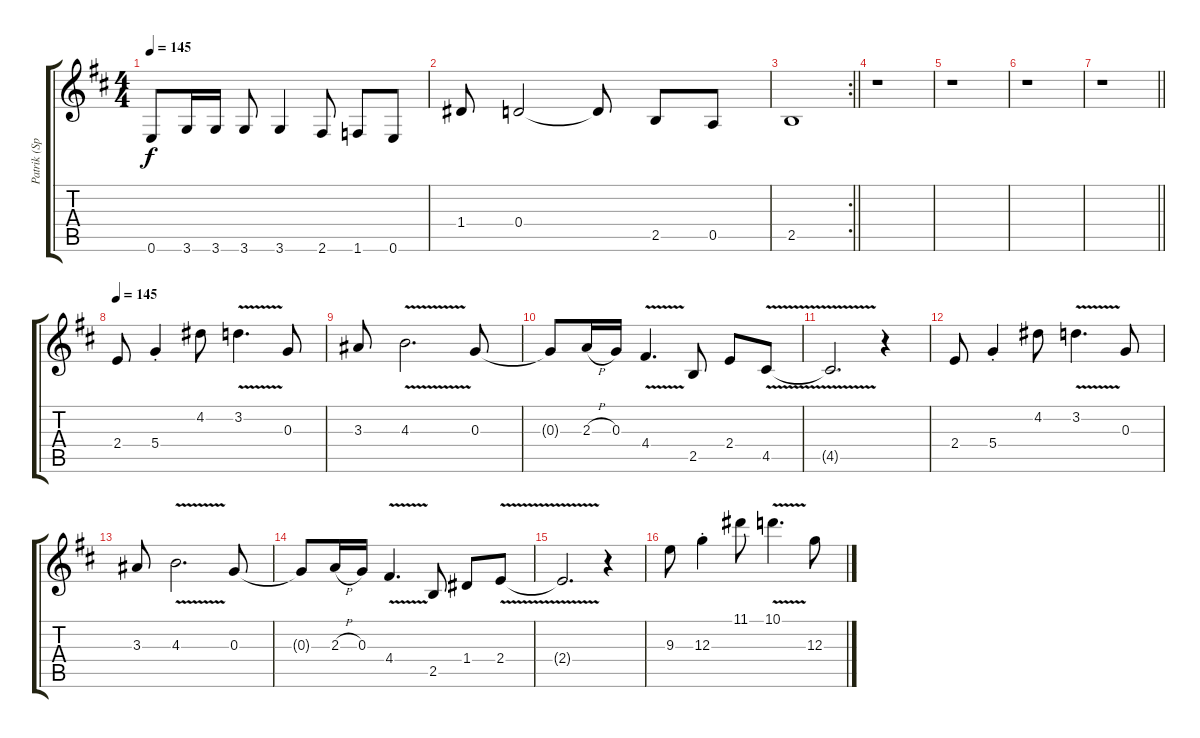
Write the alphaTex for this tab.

\track ("Patrik (Speaker: metal)" "Patrik (Sp") {instrument distortionguitar}
\staff {score tabs}
\tuning (E4 B3 G3 D3 A2 E2) {hide}
\ts (4 4)
\tempo 145
\clef g2
\ks d
0.6.8{dy f} 3.6.16 3.6.16 3.6.8 3.6.4 2.6.8 1.6.8 0.6.8 |
1.4.8 0.4.2 0.4{t}.8 2.5.8 0.5.8 |
\rc 2
\barLineRight lightlight
2.5.1 |
r.1 |
r.1 |
r.1 |
\barLineRight lightlight
r.1 |
\tempo 145
2.4.8 5.4{st}.4 4.2.8 3.2{v}.4{d} 0.3.8 |
3.3.8 4.3{v}.2{d} 0.3.8 |
0.3{t}.8 2.3{h}.16 0.3.16 4.4{v}.4{d} 2.5.8 2.4.8 4.5{v}.8 |
4.5{v t}.2{d} r.4 |
2.4.8 5.4{st}.4 4.2.8 3.2{v}.4{d} 0.3.8 |
3.3.8 4.3{v}.2{d} 0.3.8 |
0.3{t}.8 2.3{h}.16 0.3.16 4.4{v}.4{d} 2.5.8 1.4.8 2.4{v}.8 |
2.4{v t}.2{d} r.4 |
9.3.8 12.3{st}.4 11.1.8 10.1{v}.4{d} 12.3.8
